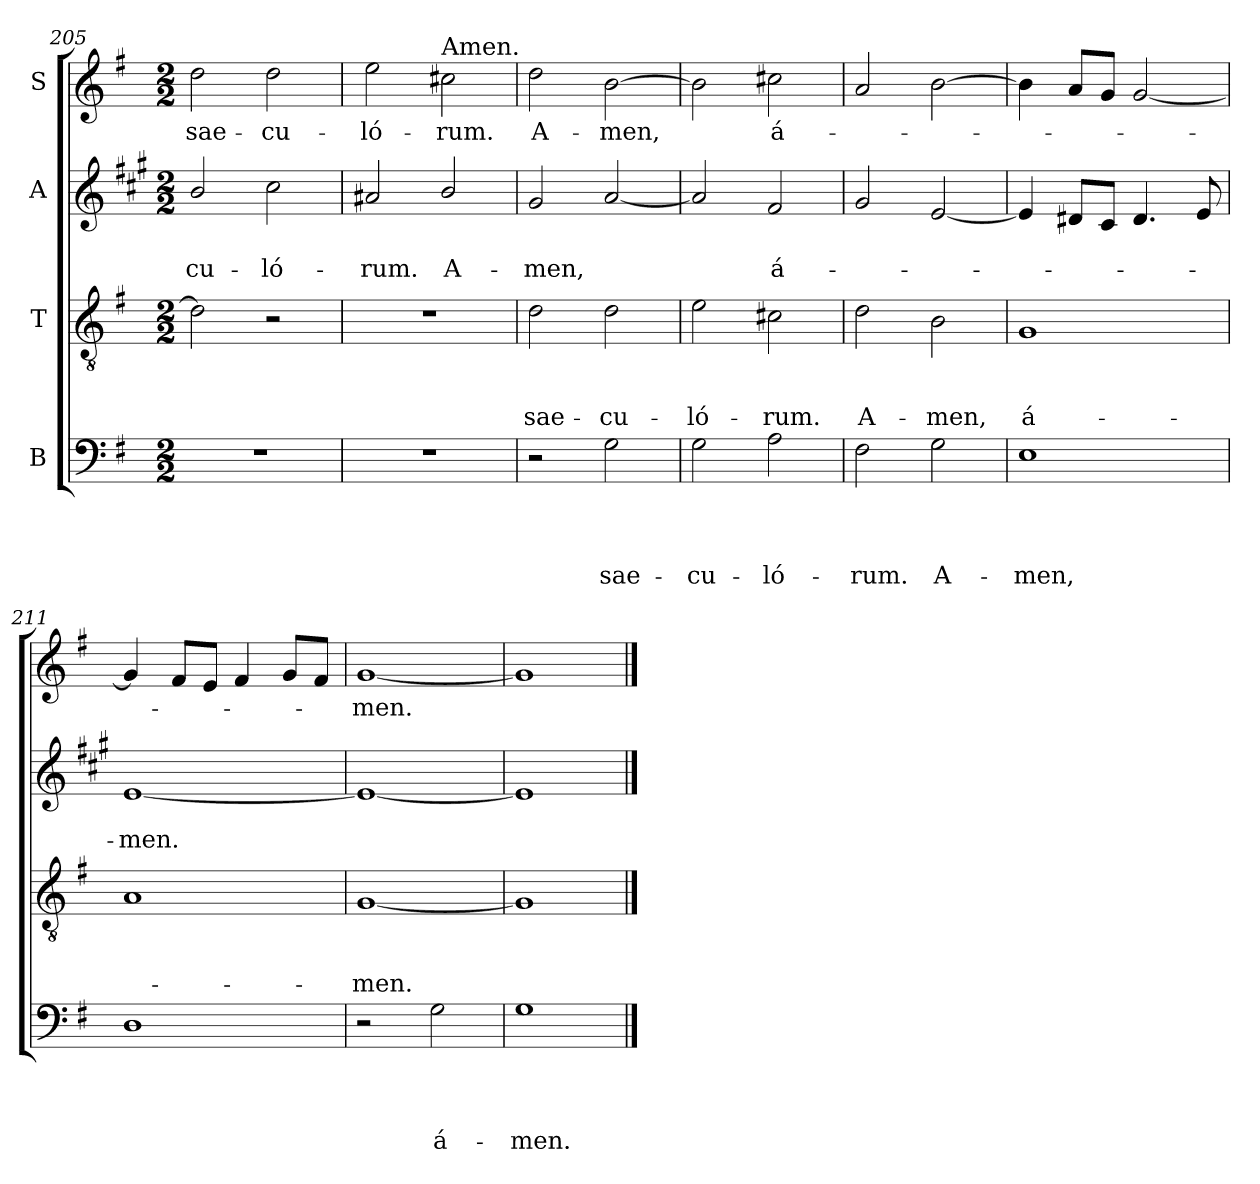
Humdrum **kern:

**kern	**text	**text	**text	**text	**kern	**text	**text	**text	**kern	**text	**text	**kern	**text
*part4	*part4	*part4	*part4	*part4	*part3	*part3	*part3	*part3	*part2	*part2	*part2	*part1	*part1
*staff4	*staff4	*staff4	*staff4	*staff4	*staff3	*staff3	*staff3	*staff3	*staff2	*staff2	*staff2	*staff1	*staff1
*I"B	*	*	*	*	*I"T	*	*	*	*I"A	*	*	*I"S	*
*clefF4	*	*	*	*	*clefGv2	*	*	*	*clefG2	*	*	*clefG2	*
*	*	*	*	*	*	*	*	*	*ITrd1c2	*	*	*	*
*k[f#]	*	*	*	*	*k[f#]	*	*	*	*k[f#]	*	*	*k[f#]	*
*G:	*	*	*	*	*G:	*	*	*	*G:	*	*	*G:	*
*M2/2	*	*	*	*	*M2/2	*	*	*	*M2/2	*	*	*M2/2	*
=205	=205	=205	=205	=205	=205	=205	=205	=205	=205	=205	=205	=205	=205
!	!	!	!	!	!	!	!	!	!	!	!LO:LY:b	!	!LO:LY:b
1r	.	.	.	.	2d\]	.	.	.	2a/	.	-cu-	2dd\	sae-
!	!	!	!	!	!	!	!	!	!	!	!LO:LY:b	!	!LO:LY:b
.	.	.	.	.	2r	.	.	.	2b\	.	-ló-	2dd\	-cu-
=206	=206	=206	=206	=206	=206	=206	=206	=206	=206	=206	=206	=206	=206
!	!	!	!	!	!	!	!	!	!	!	!LO:LY:b	!	!LO:LY:b
1r	.	.	.	.	1r	.	.	.	2g#/	.	-rum.	2ee\	-ló-
!	!	!	!	!	!	!	!	!	!	!	!	!LO:TX:a:t=Amen.	!
!	!	!	!	!	!	!	!	!	!	!	!LO:LY:b	!	!LO:LY:b
.	.	.	.	.	.	.	.	.	2a/	.	A-	2cc#\	-rum.
=207	=207	=207	=207	=207	=207	=207	=207	=207	=207	=207	=207	=207	=207
!	!	!	!	!	!	!	!	!LO:LY:b	!	!	!LO:LY:b	!	!LO:LY:b
2r	.	.	.	.	2d\	.	.	sae-	2f#/	.	-men,	2dd\	A-
!	!	!	!	!LO:LY:b	!	!	!	!LO:LY:b	!	!	!	!	!LO:LY:b
2G\	.	.	.	sae-	2d\	.	.	-cu-	[2g/	.	.	[2b\	-men,
=208	=208	=208	=208	=208	=208	=208	=208	=208	=208	=208	=208	=208	=208
!	!	!	!	!LO:LY:b	!	!	!	!LO:LY:b	!	!	!	!	!
2G\	.	.	.	-cu-	2e\	.	.	-ló-	2g/]	.	.	2b\]	.
!	!	!	!	!LO:LY:b	!	!	!	!LO:LY:b	!	!	!LO:LY:b	!	!LO:LY:b
2A\	.	.	.	-ló-	2c#\	.	.	-rum.	2e/	.	á-	2cc#\	á-
!!LO:LB:g=z
=209	=209	=209	=209	=209	=209	=209	=209	=209	=209	=209	=209	=209	=209
!	!	!	!	!LO:LY:b	!	!	!	!LO:LY:b	!	!	!	!	!
2F#\	.	.	.	-rum.	2d\	.	.	A-	2f#/	.	.	2a/	.
!	!	!	!	!LO:LY:b	!	!	!	!LO:LY:b	!	!	!	!	!
2G\	.	.	.	A-	2B\	.	.	-men,	[2d/	.	.	[2b\	.
=210	=210	=210	=210	=210	=210	=210	=210	=210	=210	=210	=210	=210	=210
!	!	!	!	!LO:LY:b	!	!	!	!LO:LY:b	!	!	!	!	!
1E	.	.	.	-men,	1G	.	.	á-	4d/]	.	.	4b\]	.
.	.	.	.	.	.	.	.	.	8c#/L	.	.	8a/L	.
.	.	.	.	.	.	.	.	.	8B/J	.	.	8g/J	.
.	.	.	.	.	.	.	.	.	4.c#/	.	.	[2g/	.
.	.	.	.	.	.	.	.	.	8d/	.	.	.	.
=211	=211	=211	=211	=211	=211	=211	=211	=211	=211	=211	=211	=211	=211
!	!	!	!	!	!	!	!	!	!	!	!LO:LY:b	!	!
1D	.	.	.	.	1A	.	.	.	[1d	.	-men.	4g/]	.
.	.	.	.	.	.	.	.	.	.	.	.	8f#/L	.
.	.	.	.	.	.	.	.	.	.	.	.	8e/J	.
.	.	.	.	.	.	.	.	.	.	.	.	4f#/	.
.	.	.	.	.	.	.	.	.	.	.	.	8g/L	.
.	.	.	.	.	.	.	.	.	.	.	.	8f#/J	.
=212	=212	=212	=212	=212	=212	=212	=212	=212	=212	=212	=212	=212	=212
!	!	!	!	!	!	!	!	!LO:LY:b	!	!	!	!	!LO:LY:b
2r	.	.	.	.	[1G	.	.	-men.	1d_	.	.	[1g	-men.
!	!	!	!	!LO:LY:b	!	!	!	!	!	!	!	!	!
2G\	.	.	.	á-	.	.	.	.	.	.	.	.	.
=213	=213	=213	=213	=213	=213	=213	=213	=213	=213	=213	=213	=213	=213
!	!	!	!	!LO:LY:b	!	!	!	!	!	!	!	!	!
1G	.	.	.	-men.	1G]	.	.	.	1d]	.	.	1g]	.
==	==	==	==	==	==	==	==	==	==	==	==	==	==
*-	*-	*-	*-	*-	*-	*-	*-	*-	*-	*-	*-	*-	*-
